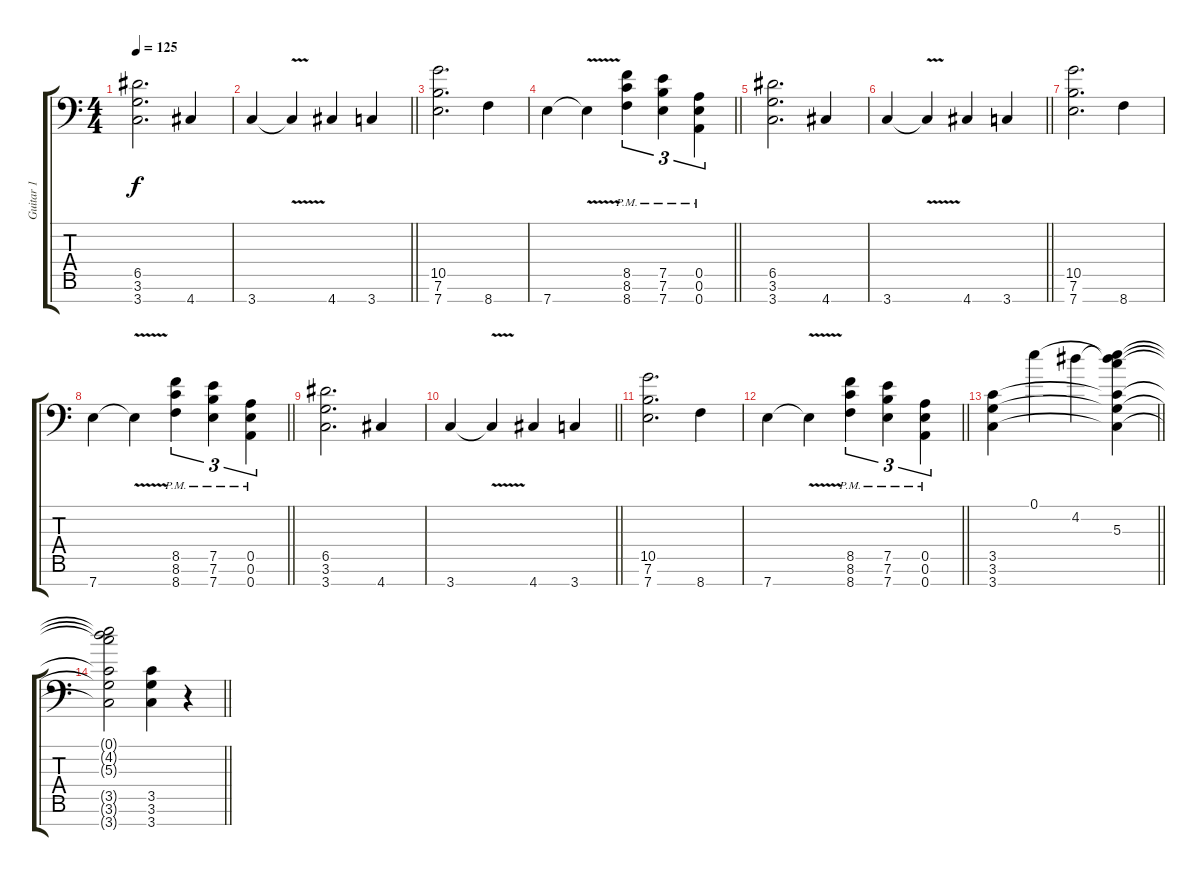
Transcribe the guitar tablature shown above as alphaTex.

\track ("Guitar 1" "Guitar 1") {instrument overdrivenguitar}
\staff {score tabs}
\tuning (E4 B3 G3 D3 A2 E2 A1) {hide}
\ts (4 4)
\tempo 125
\clef f4
\ks c
(6.5 3.6 3.7).2{d dy f} 4.7.4 |
\barLineRight lightlight
3.7.4 3.7{v t}.4 4.7.4 3.7.4 |
(10.5 7.6 7.7).2{d} 8.7.4 |
\barLineRight lightlight
7.7.4 7.7{v t}.4 (8.5{pm} 8.6{pm} 8.7{pm}).4{tu (3 2)} (7.5{pm} 7.6{pm} 7.7{pm}).4{tu (3 2)} (0.5{pm} 0.6{pm} 0.7{pm}).4{tu (3 2)} |
(6.5 3.6 3.7).2{d} 4.7.4 |
\barLineRight lightlight
3.7.4 3.7{v t}.4 4.7.4 3.7.4 |
(10.5 7.6 7.7).2{d} 8.7.4 |
\barLineRight lightlight
7.7.4 7.7{v t}.4 (8.5{pm} 8.6{pm} 8.7{pm}).4{tu (3 2)} (7.5{pm} 7.6{pm} 7.7{pm}).4{tu (3 2)} (0.5{pm} 0.6{pm} 0.7{pm}).4{tu (3 2)} |
(6.5 3.6 3.7).2{d} 4.7.4 |
\barLineRight lightlight
3.7.4 3.7{v t}.4 4.7.4 3.7.4 |
(10.5 7.6 7.7).2{d} 8.7.4 |
\barLineRight lightlight
7.7.4 7.7{v t}.4 (8.5{pm} 8.6{pm} 8.7{pm}).4{tu (3 2)} (7.5{pm} 7.6{pm} 7.7{pm}).4{tu (3 2)} (0.5{pm} 0.6{pm} 0.7{pm}).4{tu (3 2)} |
\barLineRight lightlight
(3.5 3.6 3.7).4 0.1.4 4.2.4 (0.1{t} 4.2{t} 5.3 3.5{t} 3.6{t} 3.7{t}).4 |
\barLineRight lightlight
(0.1{t} 4.2{t} 5.3{t} 3.5{t} 3.6{t} 3.7{t}).2 (3.5 3.6 3.7).4 r.4
